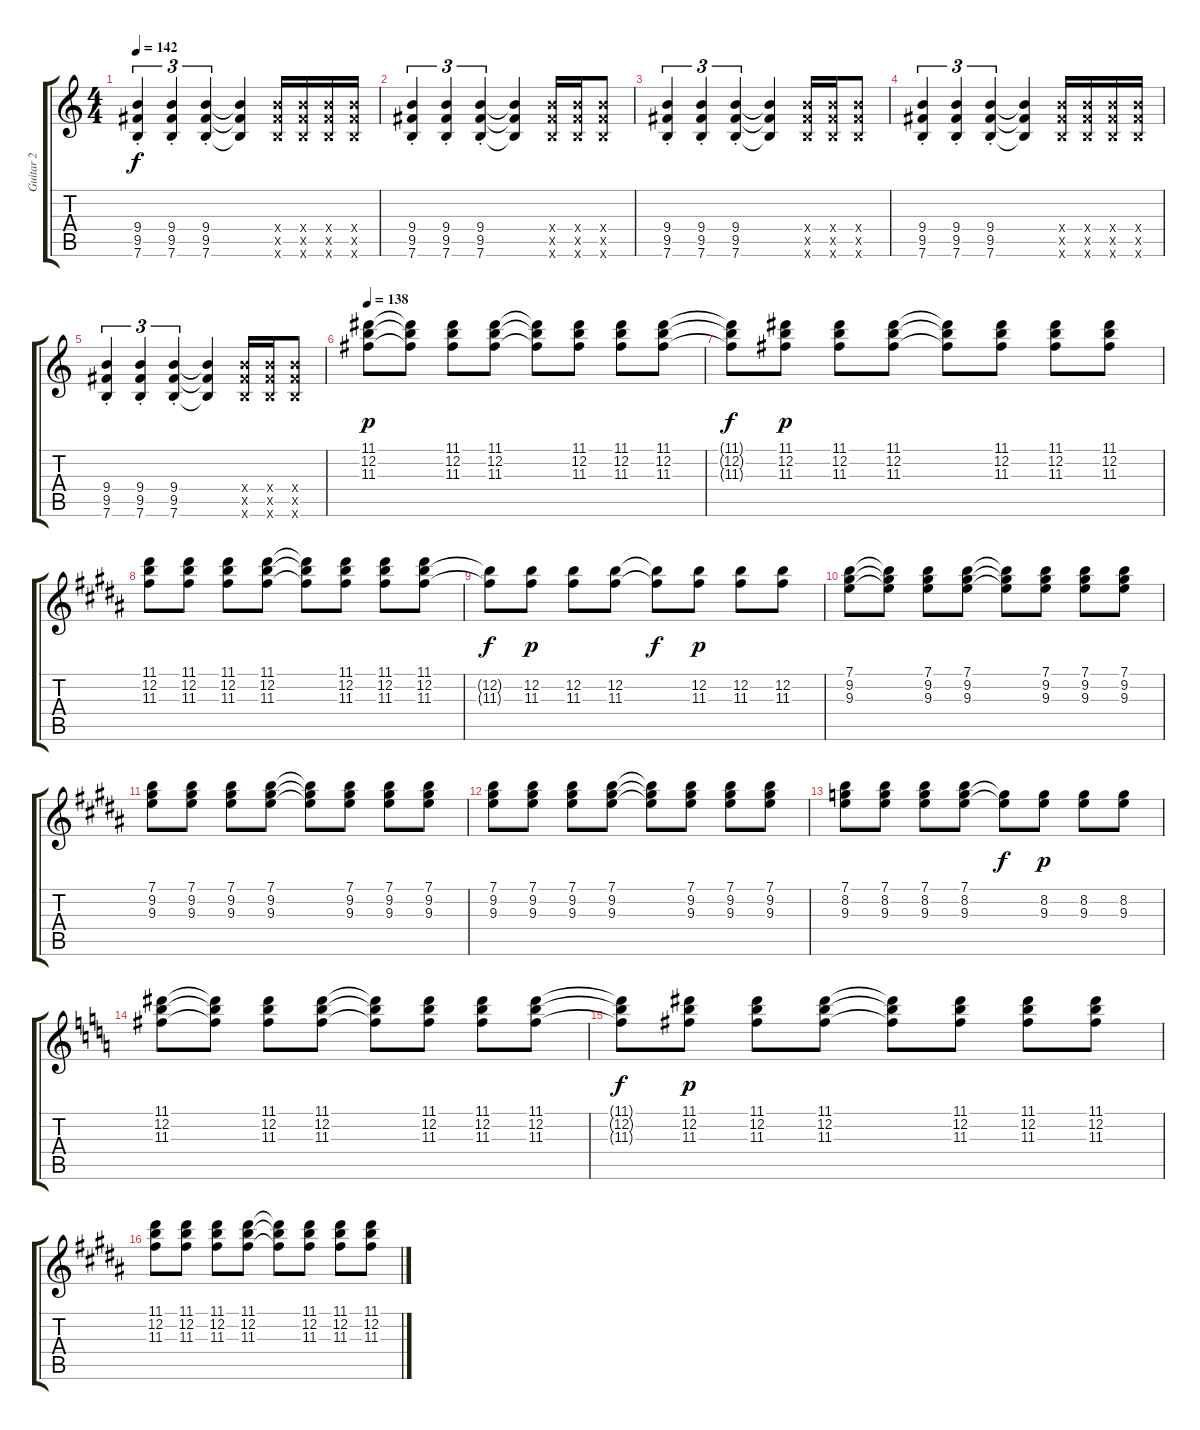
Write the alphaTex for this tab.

\track ("Guitar 2" "Guitar 2") {instrument electricguitarclean}
\staff {score tabs}
\tuning (E4 B3 G3 D3 A2 E2) {hide}
\ts (4 4)
\tempo 142
\clef g2
\ks c
(9.4{st} 9.5{st} 7.6{st}).4{tu (3 2) dy f} (9.4{st} 9.5{st} 7.6{st}).4{tu (3 2)} (9.4{st} 9.5{st} 7.6{st}).4{tu (3 2)} (9.4{t} 9.5{t} 7.6{t}).4 (9.4{x} 9.5{x} 7.6{x}).16 (9.4{x} 9.5{x} 7.6{x}).16 (9.4{x} 9.5{x} 7.6{x}).16 (9.4{x} 9.5{x} 7.6{x}).16 |
(9.4{st} 9.5{st} 7.6{st}).4{tu (3 2)} (9.4{st} 9.5{st} 7.6{st}).4{tu (3 2)} (9.4{st} 9.5{st} 7.6{st}).4{tu (3 2)} (9.4{t} 9.5{t} 7.6{t}).4 (9.4{x} 9.5{x} 7.6{x}).16 (9.4{x} 9.5{x} 7.6{x}).16 (9.4{x} 9.5{x} 7.6{x}).8 |
(9.4{st} 9.5{st} 7.6{st}).4{tu (3 2)} (9.4{st} 9.5{st} 7.6{st}).4{tu (3 2)} (9.4{st} 9.5{st} 7.6{st}).4{tu (3 2)} (9.4{t} 9.5{t} 7.6{t}).4 (9.4{x} 9.5{x} 7.6{x}).16 (9.4{x} 9.5{x} 7.6{x}).16 (9.4{x} 9.5{x} 7.6{x}).8 |
(9.4{st} 9.5{st} 7.6{st}).4{tu (3 2)} (9.4{st} 9.5{st} 7.6{st}).4{tu (3 2)} (9.4{st} 9.5{st} 7.6{st}).4{tu (3 2)} (9.4{t} 9.5{t} 7.6{t}).4 (9.4{x} 9.5{x} 7.6{x}).16 (9.4{x} 9.5{x} 7.6{x}).16 (9.4{x} 9.5{x} 7.6{x}).16 (9.4{x} 9.5{x} 7.6{x}).16 |
(9.4{st} 9.5{st} 7.6{st}).4{tu (3 2)} (9.4{st} 9.5{st} 7.6{st}).4{tu (3 2)} (9.4{st} 9.5{st} 7.6{st}).4{tu (3 2)} (9.4{t} 9.5{t} 7.6{t}).4 (9.4{x} 9.5{x} 7.6{x}).16 (9.4{x} 9.5{x} 7.6{x}).16 (9.4{x} 9.5{x} 7.6{x}).8 |
\tempo 138
(11.1 12.2 11.3).8{dy p volume 7 balance 0 instrument electricguitarclean} (11.1{t} 12.2{t} 11.3{t}).8 (11.1 12.2 11.3).8 (11.1 12.2 11.3).8 (11.1{t} 12.2{t} 11.3{t}).8 (11.1 12.2 11.3).8 (11.1 12.2 11.3).8 (11.1 12.2 11.3).8 |
(11.1{t} 12.2{t} 11.3{t}).8{dy f} (11.1 12.2 11.3).8{dy p} (11.1 12.2 11.3).8 (11.1 12.2 11.3).8 (11.1{t} 12.2{t} 11.3{t}).8 (11.1 12.2 11.3).8 (11.1 12.2 11.3).8 (11.1 12.2 11.3).8 |
\ks g#minor
(11.1 12.2 11.3).8 (11.1 12.2 11.3).8 (11.1 12.2 11.3).8 (11.1 12.2 11.3).8 (11.1{t} 12.2{t} 11.3{t}).8 (11.1 12.2 11.3).8 (11.1 12.2 11.3).8 (11.1 12.2 11.3).8 |
(12.2{t} 11.3{t}).8{dy f} (12.2 11.3).8{dy p} (12.2 11.3).8 (12.2 11.3).8 (12.2{t} 11.3{t}).8{dy f} (12.2 11.3).8{dy p} (12.2 11.3).8 (12.2 11.3).8 |
\ks b
(7.1 9.2 9.3).8 (7.1{t} 9.2{t} 9.3{t}).8 (7.1 9.2 9.3).8 (7.1 9.2 9.3).8 (7.1{t} 9.2{t} 9.3{t}).8 (7.1 9.2 9.3).8 (7.1 9.2 9.3).8 (7.1 9.2 9.3).8 |
\ks g#minor
(7.1 9.2 9.3).8 (7.1 9.2 9.3).8 (7.1 9.2 9.3).8 (7.1 9.2 9.3).8 (7.1{t} 9.2{t} 9.3{t}).8 (7.1 9.2 9.3).8 (7.1 9.2 9.3).8 (7.1 9.2 9.3).8 |
(7.1 9.2 9.3).8 (7.1 9.2 9.3).8 (7.1 9.2 9.3).8 (7.1 9.2 9.3).8 (7.1{t} 9.2{t} 9.3{t}).8 (7.1 9.2 9.3).8 (7.1 9.2 9.3).8 (7.1 9.2 9.3).8 |
(7.1 8.2 9.3).8 (7.1 8.2 9.3).8 (7.1 8.2 9.3).8 (7.1 8.2 9.3).8 (8.2{t} 9.3{t}).8{dy f} (8.2 9.3).8{dy p} (8.2 9.3).8 (8.2 9.3).8 |
\ks c
(11.1 12.2 11.3).8 (11.1{t} 12.2{t} 11.3{t}).8 (11.1 12.2 11.3).8 (11.1 12.2 11.3).8 (11.1{t} 12.2{t} 11.3{t}).8 (11.1 12.2 11.3).8 (11.1 12.2 11.3).8 (11.1 12.2 11.3).8 |
(11.1{t} 12.2{t} 11.3{t}).8{dy f} (11.1 12.2 11.3).8{dy p} (11.1 12.2 11.3).8 (11.1 12.2 11.3).8 (11.1{t} 12.2{t} 11.3{t}).8 (11.1 12.2 11.3).8 (11.1 12.2 11.3).8 (11.1 12.2 11.3).8 |
\ks g#minor
(11.1 12.2 11.3).8 (11.1 12.2 11.3).8 (11.1 12.2 11.3).8 (11.1 12.2 11.3).8 (11.1{t} 12.2{t} 11.3{t}).8 (11.1 12.2 11.3).8 (11.1 12.2 11.3).8 (11.1 12.2 11.3).8
